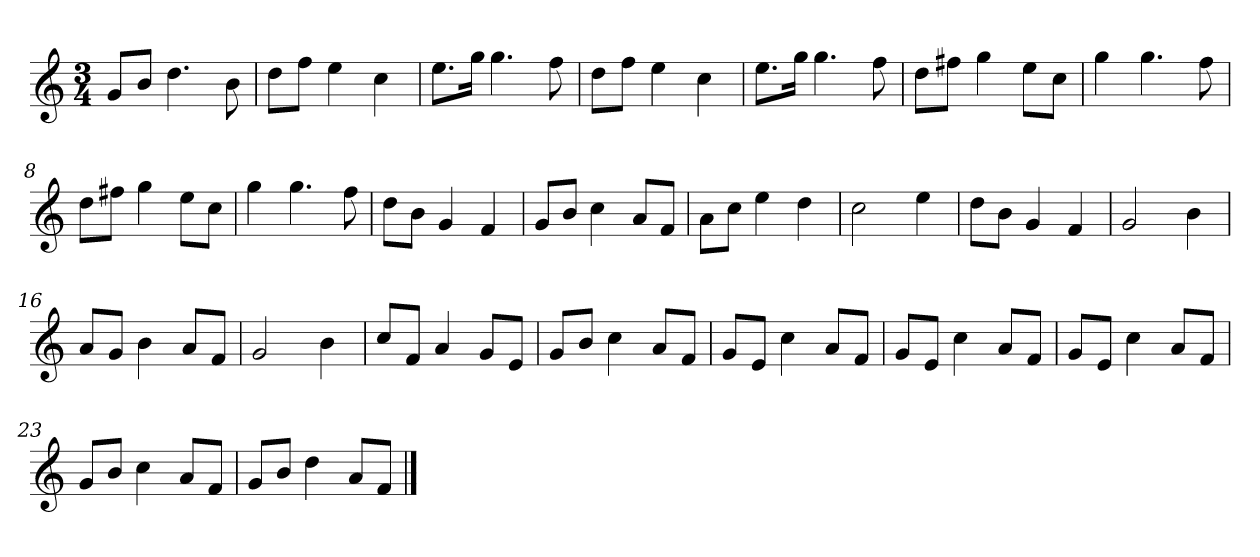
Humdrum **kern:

**kern
*part1
*staff1
*clefG2
*k[]
*C:
*M3/4
=
8g/L
8b/J
4.dd
8b
=2
8dd\L
8ff\J
4ee
4cc
=3
8.ee\L
16gg\Jk
4.gg
8ff
=4
8dd\L
8ff\J
4ee
4cc
=5y
8.ee\L
16gg\Jk
4.gg
8ff
=6
8dd\L
8ff#X\J
4gg
8ee\L
8cc\J
=7
4gg
4.gg
8ff
=8
8dd\L
8ff#X\J
4gg
8ee\L
8cc\J
=9y
4gg
4.gg
8ff
=10
8dd\L
8b\J
4g
4f
=11y
8g/L
8b/J
4cc
8a/L
8f/J
=12
8a\L
8cc\J
4ee
4dd
=13
2cc
4ee
=14
8dd\L
8b\J
4g
4f
=15y
2g
4b
=16
8a/L
8g/J
4b
8a/L
8f/J
=17y
2g
4b
=18
8cc/L
8f/J
4a
8g/L
8e/J
=19y
8g/L
8b/J
4cc
8a/L
8f/J
=20
8g/L
8e/J
4cc
8a/L
8f/J
=21
8g/L
8e/J
4cc
8a/L
8f/J
=22
8g/L
8e/J
4cc
8a/L
8f/J
=23y
8g/L
8b/J
4cc
8a/L
8f/J
=24
8g/L
8b/J
4dd
8a/L
8f/J
==
*-
